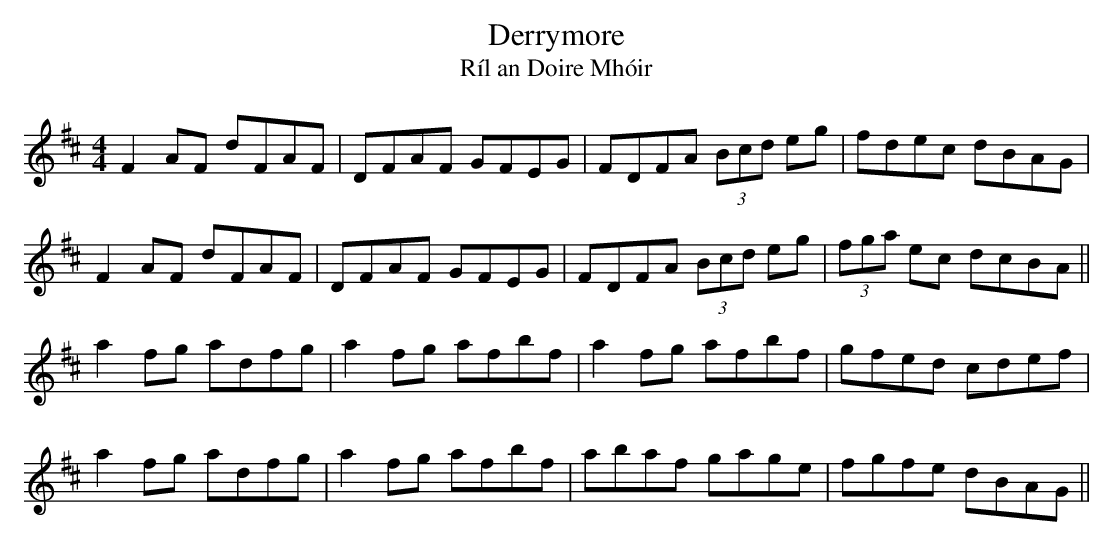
X:1
T: Derrymore
T: R\'il an Doire Mh\'oir
L: 1/8
M: 4/4
K: D
F2 AF dFAF|DFAF GFEG|FDFA (3Bcd eg|fdec dBAG|
F2 AF dFAF|DFAF GFEG|FDFA (3Bcd eg|(3fga ec dcBA ||
a2 fg adfg|a2 fg afbf|a2 fg afbf|gfed cdef|
a2 fg adfg|a2 fg afbf|abaf gage|fgfe dBAG ||
